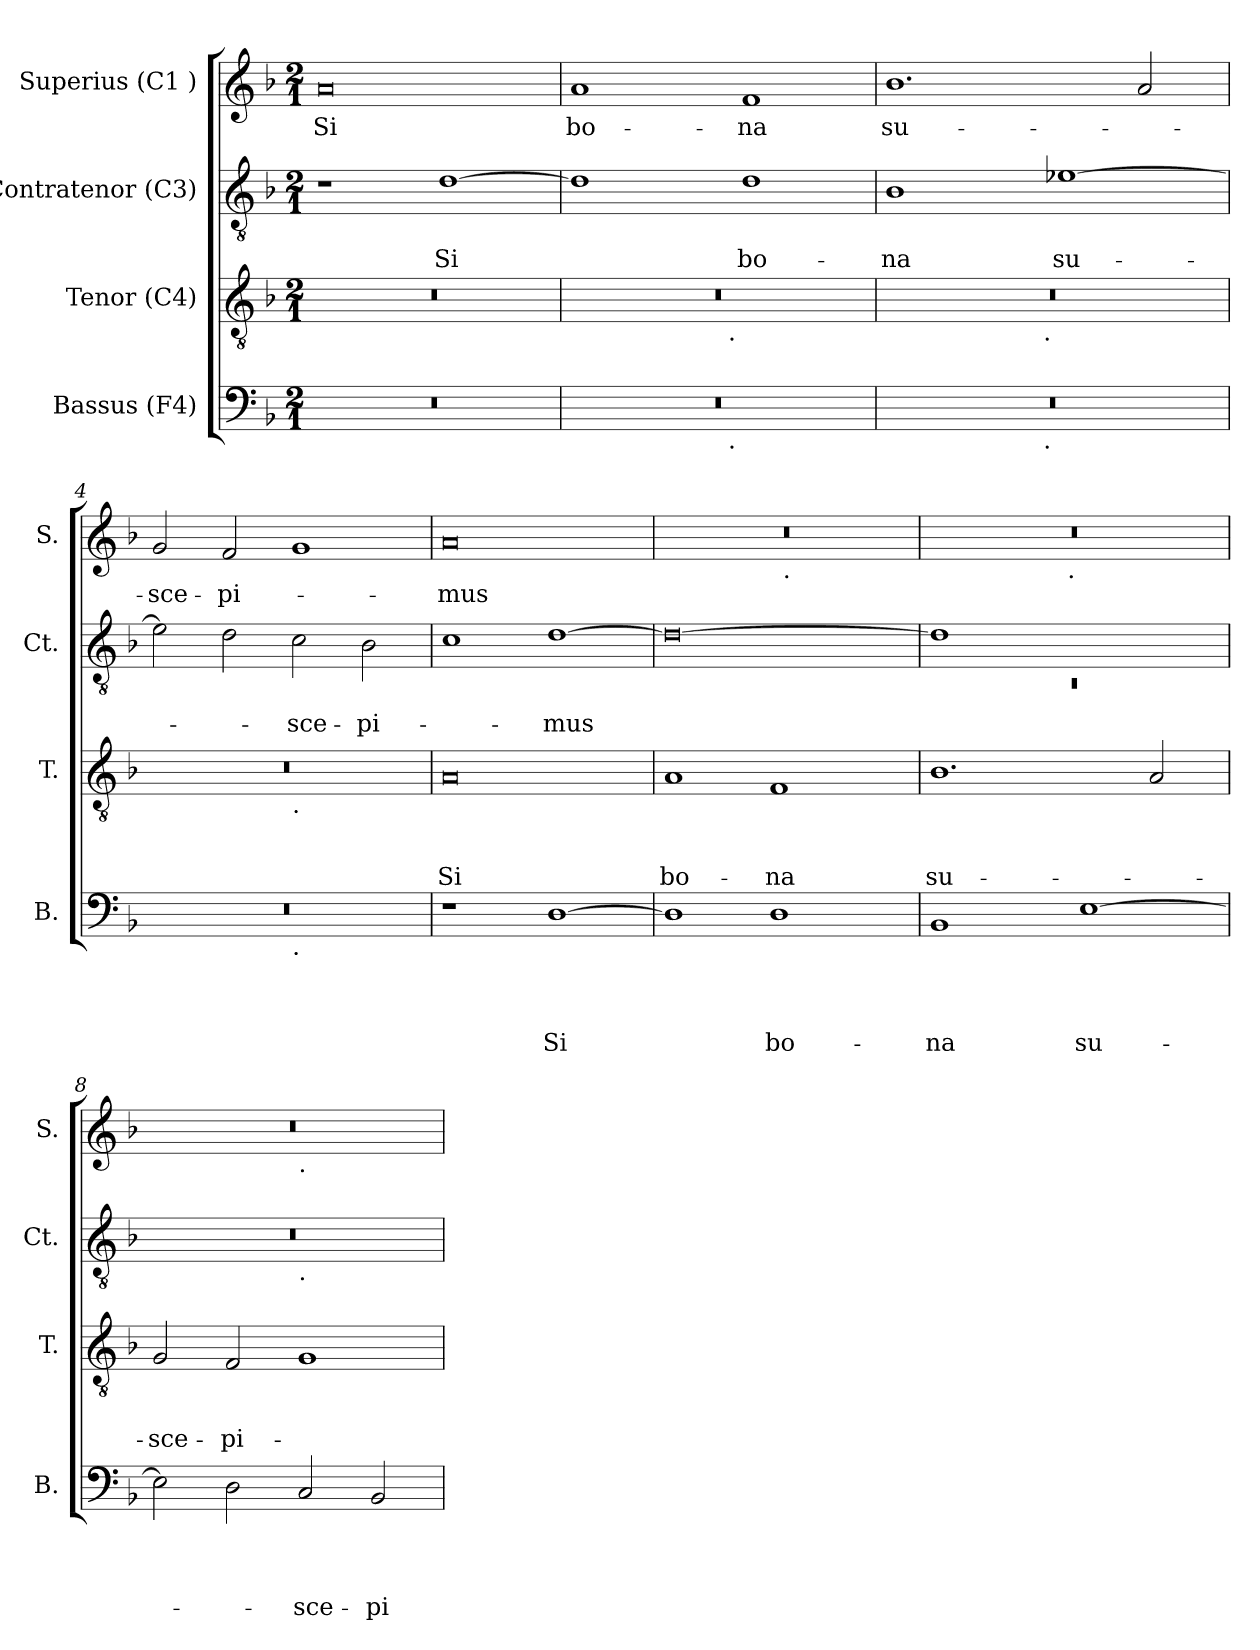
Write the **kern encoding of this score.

**kern	**text	**text	**text	**text	**kern	**text	**text	**text	**kern	**text	**text	**kern	**text
*part4	*part4	*part4	*part4	*part4	*part3	*part3	*part3	*part3	*part2	*part2	*part2	*part1	*part1
*staff4	*staff4	*staff4	*staff4	*staff4	*staff3	*staff3	*staff3	*staff3	*staff2	*staff2	*staff2	*staff1	*staff1
*I"Bassus (F4)	*	*	*	*	*I"Tenor (C4)	*	*	*	*I"Contratenor (C3)	*	*	*I"Superius (C1 )	*
*I'B.	*	*	*	*	*I'T.	*	*	*	*I'Ct.	*	*	*I'S.	*
*clefF4	*	*	*	*	*clefGv2	*	*	*	*clefGv2	*	*	*clefG2	*
*k[b-]	*	*	*	*	*k[b-]	*	*	*	*k[b-]	*	*	*k[b-]	*
*F:	*	*	*	*	*F:	*	*	*	*F:	*	*	*F:	*
*M2/1	*	*	*	*	*M2/1	*	*	*	*M2/1	*	*	*M2/1	*
=1	=1	=1	=1	=1	=1	=1	=1	=1	=1	=1	=1	=1	=1
!	!	!	!	!	!	!	!	!	!	!	!	!	!LO:LY:b:rj
0r	.	.	.	.	0r	.	.	.	1r	.	.	0a	Si
!	!	!	!	!	!	!	!	!	!	!	!LO:LY:b	!	!
.	.	.	.	.	.	.	.	.	[>1d	.	Si	.	.
=2	=2	=2	=2	=2	=2	=2	=2	=2	=2	=2	=2	=2	=2
!	!	!	!	!	!	!	!	!	!	!	!	!	!LO:LY:b
*^	*	*	*	*	*^	*	*	*	*	*	*	*	*
0r	2ryy	.	.	.	.	0r	2ryy	.	.	.	1d]	.	.	1a	bo-
.	4...ryy	.	.	.	.	.	4...ryy	.	.	.	.	.	.	.	.
!	!	!	!	!	!	!	!LO:TX:b:t=.	!	!	!	!	!	!	!	!
!	!LO:TX:b:t=.	!	!	!	!	!	!	!	!	!	!	!	!	!	!
.	1ryy	.	.	.	.	.	1ryy	.	.	.	.	.	.	.	.
!	!	!	!	!	!	!	!	!	!	!	!	!	!LO:LY:b	!	!LO:LY:b
.	.	.	.	.	.	.	.	.	.	.	1d	.	bo-	1f	-na
.	32ryy	.	.	.	.	.	32ryy	.	.	.	.	.	.	.	.
=3	=3	=3	=3	=3	=3	=3	=3	=3	=3	=3	=3	=3	=3	=3	=3
!	!	!	!	!	!	!	!	!	!	!	!	!	!LO:LY:b	!	!LO:LY:b
0r	2ryy	.	.	.	.	0r	2ryy	.	.	.	1B-	.	-na	1.b-	su-
.	4...ryy	.	.	.	.	.	4...ryy	.	.	.	.	.	.	.	.
!	!	!	!	!	!	!	!LO:TX:b:t=.	!	!	!	!	!	!	!	!
!	!LO:TX:b:t=.	!	!	!	!	!	!	!	!	!	!	!	!	!	!
.	1ryy	.	.	.	.	.	1ryy	.	.	.	.	.	.	.	.
!	!	!	!	!	!	!	!	!	!	!	!	!	!LO:LY:b	!	!
.	.	.	.	.	.	.	.	.	.	.	[>1e-	.	su-	.	.
.	.	.	.	.	.	.	.	.	.	.	.	.	.	2a/	.
.	32ryy	.	.	.	.	.	32ryy	.	.	.	.	.	.	.	.
=4	=4	=4	=4	=4	=4	=4	=4	=4	=4	=4	=4	=4	=4	=4	=4
!	!	!	!	!	!	!	!	!	!	!	!	!	!	!	!LO:LY:b
0r	1ryy	.	.	.	.	0r	1ryy	.	.	.	2e-\]	.	.	2g/	-sce-
!	!	!	!	!	!	!	!	!	!	!	!	!	!	!	!LO:LY:b
.	.	.	.	.	.	.	.	.	.	.	2d\	.	.	2f/	-pi-
!	!	!	!	!	!	!	!LO:TX:b:t=.	!	!	!	!	!	!	!	!
!	!LO:TX:b:t=.	!	!	!	!	!	!	!	!	!	!	!	!	!	!
!	!	!	!	!	!	!	!	!	!	!	!	!	!LO:LY:b	!	!
.	1ryy	.	.	.	.	.	1ryy	.	.	.	2c\	.	-sce-	1g	.
!	!	!	!	!	!	!	!	!	!	!	!	!	!LO:LY:b	!	!
.	.	.	.	.	.	.	.	.	.	.	2B-\	.	-pi-	.	.
=5	=5	=5	=5	=5	=5	=5	=5	=5	=5	=5	=5	=5	=5	=5	=5
!	!	!	!	!	!	!	!	!	!	!LO:LY:b:rj	!	!	!	!	!LO:LY:b
*v	*v	*	*	*	*	*	*	*	*	*	*	*	*	*	*
*	*	*	*	*	*v	*v	*	*	*	*	*	*	*	*
1r	.	.	.	.	0A	.	.	Si	1c	.	.	0a	-mus
!	!	!	!	!LO:LY:b	!	!	!	!	!	!	!LO:LY:b	!	!
[<1D	.	.	.	Si	.	.	.	.	[<1d	.	-mus	.	.
!!LO:LB:g=z
=6	=6	=6	=6	=6	=6	=6	=6	=6	=6	=6	=6	=6	=6
!	!	!	!	!	!	!	!	!LO:LY:b	!	!	!	!	!
*	*	*	*	*	*	*	*	*	*	*	*	*^	*
1D]	.	.	.	.	1A	.	.	bo-	0d_	.	.	0r	1ryy	.
!	!	!	!	!LO:LY:b	!	!	!	!LO:LY:b	!	!	!	!	!	!
1D	.	.	.	bo-	1F	.	.	-na	.	.	.	.	32ryy	.
!	!	!	!	!	!	!	!	!	!	!	!	!	!LO:TX:b:t=.	!
.	.	.	.	.	.	.	.	.	.	.	.	.	2ryy	.
.	.	.	.	.	.	.	.	.	.	.	.	.	4...ryy	.
=7	=7	=7	=7	=7	=7	=7	=7	=7	=7	=7	=7	=7	=7	=7
*	*	*	*	*	*	*	*	*	*^	*	*	*	*	*
!	!	!	!	!LO:LY:b	!	!	!	!LO:LY:b	!	!LO:N:vis=1	!	!	!	!	!
1BB-	.	.	.	-na	1.B-	.	.	su-	1d]	0rC	.	.	0r	2ryy	.
.	.	.	.	.	.	.	.	.	.	.	.	.	.	4...ryy	.
!	!	!	!	!	!	!	!	!	!	!	!	!	!	!LO:TX:b:t=.	!
.	.	.	.	.	.	.	.	.	.	.	.	.	.	1ryy	.
!	!	!	!	!LO:LY:b	!	!	!	!	!	!	!	!	!	!	!
[>1E	.	.	.	su-	.	.	.	.	1ryy	.	.	.	.	.	.
.	.	.	.	.	2A/	.	.	.	.	.	.	.	.	.	.
.	.	.	.	.	.	.	.	.	.	.	.	.	.	32ryy	.
=8	=8	=8	=8	=8	=8	=8	=8	=8	=8	=8	=8	=8	=8	=8	=8
!	!	!	!	!	!	!	!	!LO:LY:b	!	!	!	!	!	!	!
2E\]	.	.	.	.	2G/	.	.	-sce-	0r	1ryy	.	.	0r	1ryy	.
!	!	!	!	!	!	!	!	!LO:LY:b	!	!	!	!	!	!	!
2D\	.	.	.	.	2F/	.	.	-pi-	.	.	.	.	.	.	.
!	!	!	!	!	!	!	!	!	!	!	!	!	!	!LO:TX:b:t=.	!
!	!	!	!	!	!	!	!	!	!	!LO:TX:b:t=.	!	!	!	!	!
!	!	!	!	!LO:LY:b	!	!	!	!	!	!	!	!	!	!	!
2C/	.	.	.	-sce-	1G	.	.	.	.	1ryy	.	.	.	1ryy	.
!	!	!	!	!LO:LY:b	!	!	!	!	!	!	!	!	!	!	!
2BB-/	.	.	.	-pi-	.	.	.	.	.	.	.	.	.	.	.
*	*	*	*	*	*	*	*	*	*v	*v	*	*	*	*	*
*	*	*	*	*	*	*	*	*	*	*	*	*v	*v	*
=	=	=	=	=	=	=	=	=	=	=	=	=	=
*-	*-	*-	*-	*-	*-	*-	*-	*-	*-	*-	*-	*-	*-
